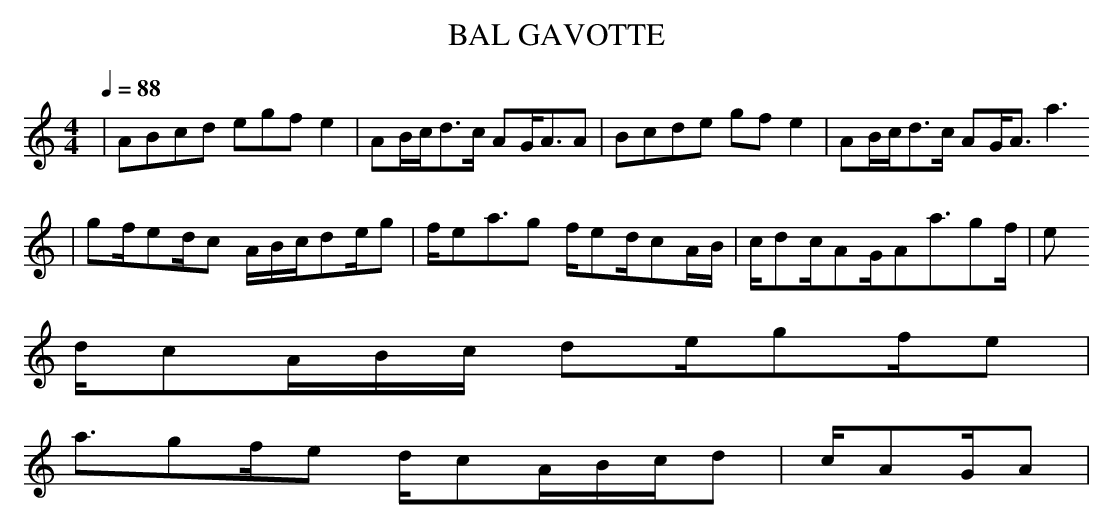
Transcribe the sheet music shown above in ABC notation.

X:1
T:BAL GAVOTTE
M:4/4
L:1/8
Q:1/4=88
K:C
|ABcd egfe2|AB/2c/2d3/2c/2 AG/2A3/2A|Bcde gfe2|AB/2c/2d3/2c/2 AG/2A3/2a3
/2|
gf/2ed/2c A/2B/2c/2de/2g|f/2ea3/2g f/2ed/2cA/2B/2|c/2dc/2AG/2Aa3/2gf/2|e
d/2cA/2B/2c/2 de/2gf/2e|
a3/2gf/2e d/2cA/2B/2c/2d|c/2AG/2A|
